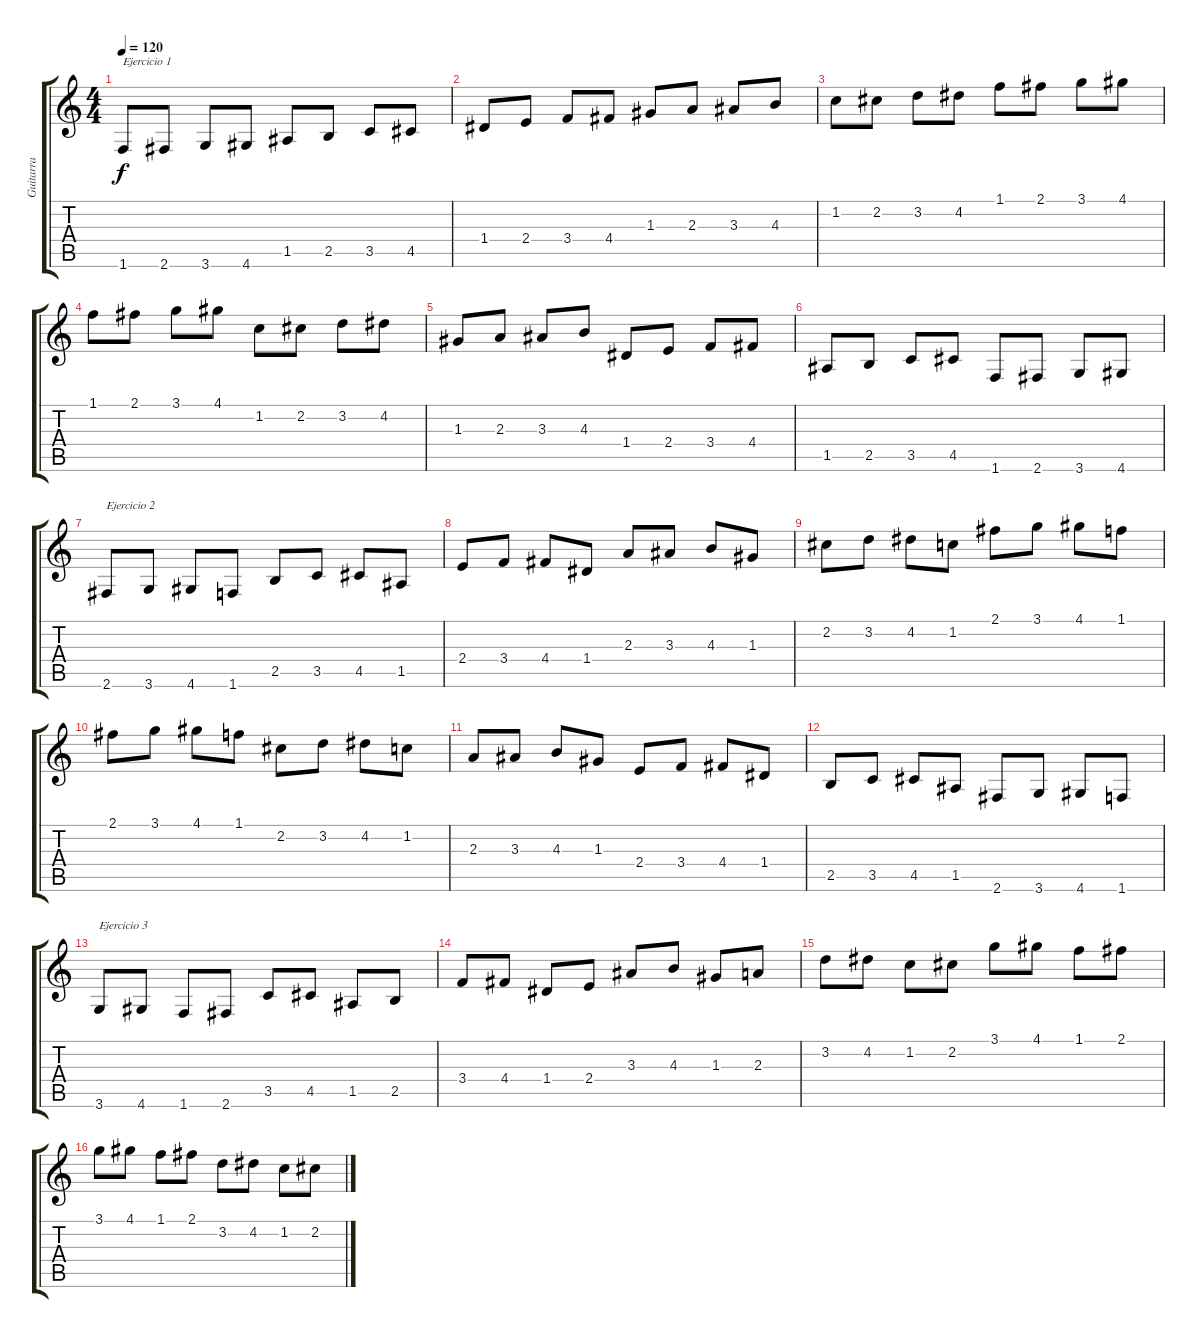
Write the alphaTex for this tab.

\track ("Guitarra " "Guitarra ") {instrument acousticguitarnylon}
\staff {score tabs}
\tuning (E4 B3 G3 D3 A2 E2) {hide}
\ts (4 4)
\tempo 120
\clef g2
\ks c
1.6.8{txt "Ejercicio 1" dy f instrument acousticguitarnylon} 2.6.8 3.6.8 4.6.8 1.5.8 2.5.8 3.5.8 4.5.8 |
1.4.8 2.4.8 3.4.8 4.4.8 1.3.8 2.3.8 3.3.8 4.3.8 |
1.2.8 2.2.8 3.2.8 4.2.8 1.1.8 2.1.8 3.1.8 4.1.8 |
1.1.8 2.1.8 3.1.8 4.1.8 1.2.8 2.2.8 3.2.8 4.2.8 |
1.3.8 2.3.8 3.3.8 4.3.8 1.4.8 2.4.8 3.4.8 4.4.8 |
1.5.8 2.5.8 3.5.8 4.5.8 1.6.8 2.6.8 3.6.8 4.6.8 |
2.6.8{txt "Ejercicio 2"} 3.6.8 4.6.8 1.6.8 2.5.8 3.5.8 4.5.8 1.5.8 |
2.4.8 3.4.8 4.4.8 1.4.8 2.3.8 3.3.8 4.3.8 1.3.8 |
2.2.8 3.2.8 4.2.8 1.2.8 2.1.8 3.1.8 4.1.8 1.1.8 |
2.1.8 3.1.8 4.1.8 1.1.8 2.2.8 3.2.8 4.2.8 1.2.8 |
2.3.8 3.3.8 4.3.8 1.3.8 2.4.8 3.4.8 4.4.8 1.4.8 |
2.5.8 3.5.8 4.5.8 1.5.8 2.6.8 3.6.8 4.6.8 1.6.8 |
3.6.8{txt "Ejercicio 3"} 4.6.8 1.6.8 2.6.8 3.5.8 4.5.8 1.5.8 2.5.8 |
3.4.8 4.4.8 1.4.8 2.4.8 3.3.8 4.3.8 1.3.8 2.3.8 |
3.2.8 4.2.8 1.2.8 2.2.8 3.1.8 4.1.8 1.1.8 2.1.8 |
3.1.8 4.1.8 1.1.8 2.1.8 3.2.8 4.2.8 1.2.8 2.2.8
